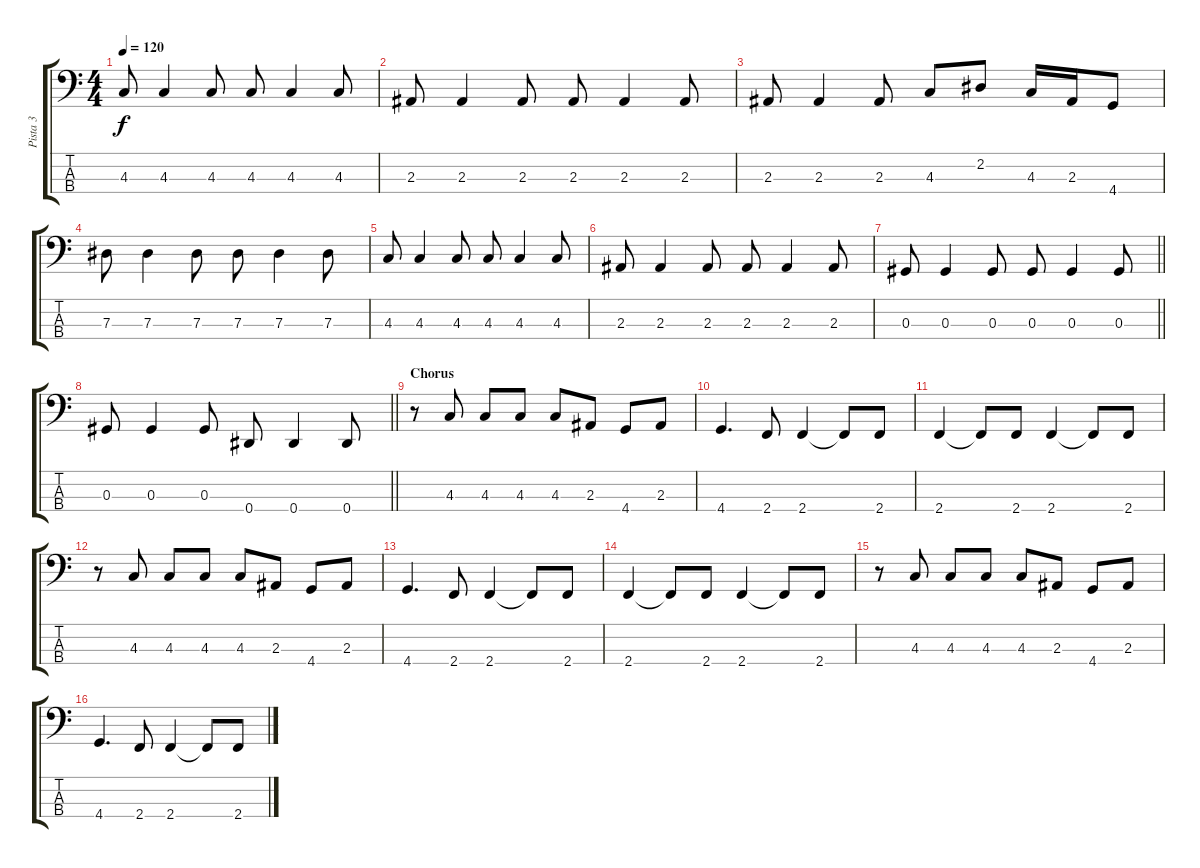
\track ("Pista 3" "Pista 3") {instrument electricbassfinger}
\staff {score tabs}
\tuning (Gb2 Db2 Ab1 Eb1) {hide}
\ts (4 4)
\tempo 120
\clef f4
\ks c
4.3.8{dy f} 4.3.4 4.3.8 4.3.8 4.3.4 4.3.8 |
2.3.8 2.3.4 2.3.8 2.3.8 2.3.4 2.3.8 |
2.3.8 2.3.4 2.3.8 4.3.8 2.2.8 4.3.16 2.3.16 4.4.8 |
7.3.8 7.3.4 7.3.8 7.3.8 7.3.4 7.3.8 |
4.3.8 4.3.4 4.3.8 4.3.8 4.3.4 4.3.8 |
2.3.8 2.3.4 2.3.8 2.3.8 2.3.4 2.3.8 |
\barLineRight lightlight
0.3.8 0.3.4 0.3.8 0.3.8 0.3.4 0.3.8 |
\barLineRight lightlight
0.3.8 0.3.4 0.3.8 0.4.8 0.4.4 0.4.8 |
\section ("" "Chorus")
r.8 4.3.8 4.3.8 4.3.8 4.3.8 2.3.8 4.4.8 2.3.8 |
4.4.4{d} 2.4.8 2.4.4 2.4{t}.8 2.4.8 |
2.4.4 2.4{t}.8 2.4.8 2.4.4 2.4{t}.8 2.4.8 |
r.8 4.3.8 4.3.8 4.3.8 4.3.8 2.3.8 4.4.8 2.3.8 |
4.4.4{d} 2.4.8 2.4.4 2.4{t}.8 2.4.8 |
2.4.4 2.4{t}.8 2.4.8 2.4.4 2.4{t}.8 2.4.8 |
r.8 4.3.8 4.3.8 4.3.8 4.3.8 2.3.8 4.4.8 2.3.8 |
4.4.4{d} 2.4.8 2.4.4 2.4{t}.8 2.4.8
